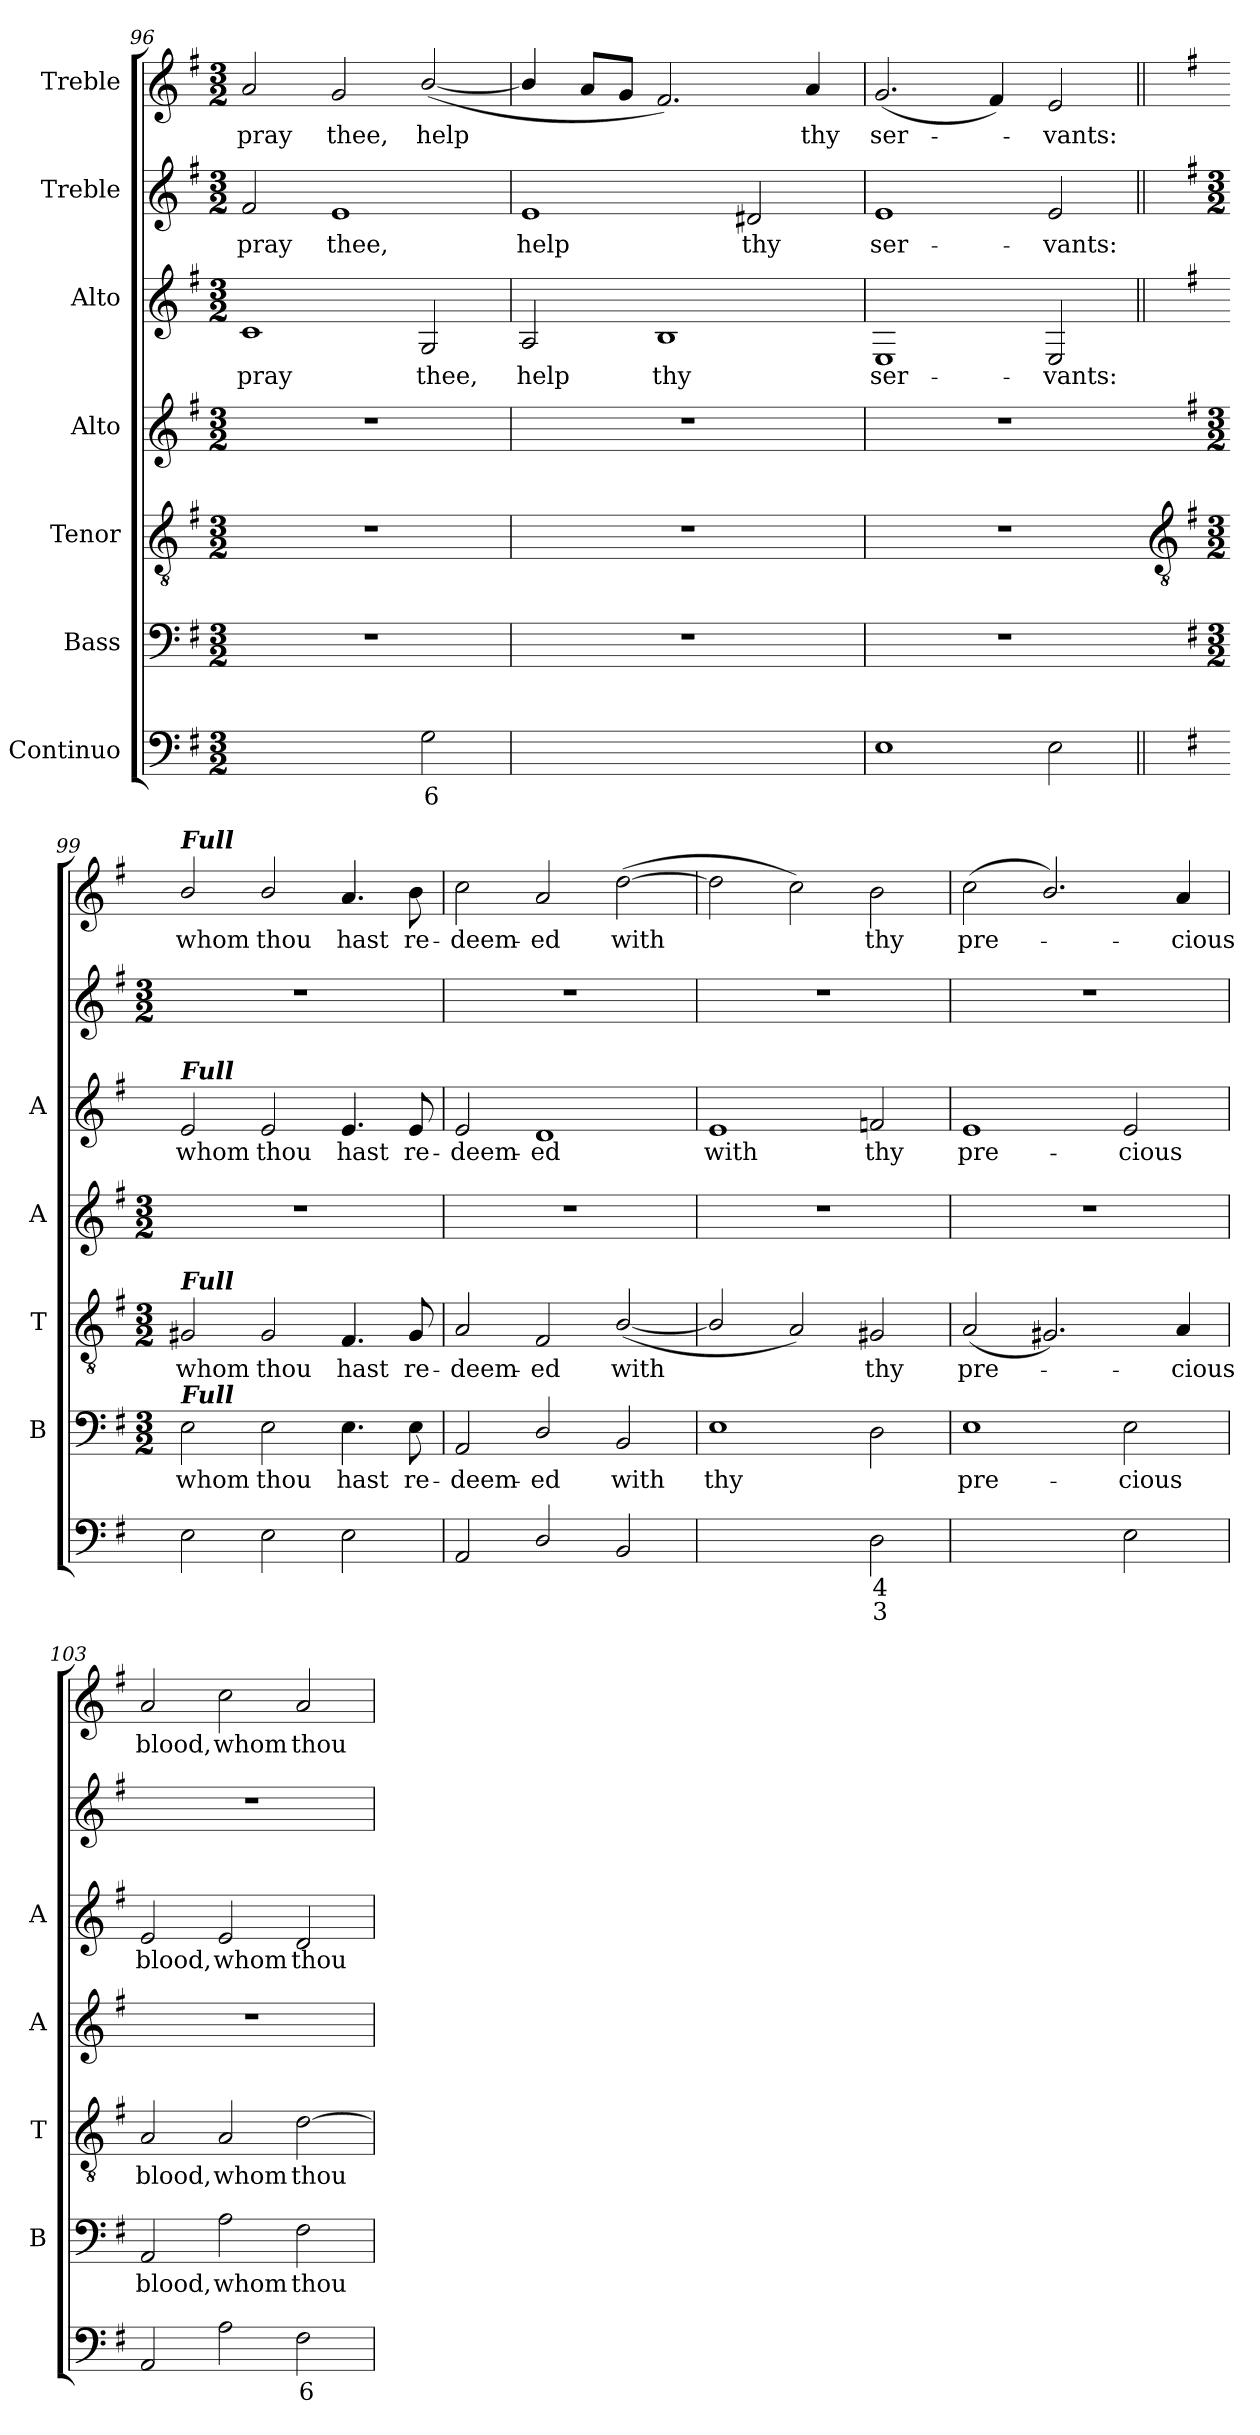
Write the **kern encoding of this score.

**kern	**text	**text	**kern	**text	**kern	**text	**kern	**kern	**text	**kern	**text	**kern	**text
*part7	*part7	*part7	*part6	*part6	*part5	*part5	*part4	*part3	*part3	*part2	*part2	*part1	*part1
*staff7	*staff7	*staff7	*staff6	*staff6	*staff5	*staff5	*staff4	*staff3	*staff3	*staff2	*staff2	*staff1	*staff1
*I"Continuo	*	*	*I"Bass	*	*I"Tenor	*	*I"Alto	*I"Alto	*	*I"Treble	*	*I"Treble	*
*	*	*	*I'B	*	*I'T	*	*I'A	*I'A	*	*	*	*	*
*clefF4	*	*	*clefF4	*	*clefGv2	*	*clefG2	*clefG2	*	*clefG2	*	*clefG2	*
*k[f#]	*	*	*k[f#]	*	*k[f#]	*	*k[f#]	*k[f#]	*	*k[f#]	*	*k[f#]	*
*G:	*	*	*G:	*	*G:	*	*G:	*G:	*	*G:	*	*G:	*
*M3/2	*	*	*M3/2	*	*M3/2	*	*M3/2	*M3/2	*	*M3/2	*	*M3/2	*
=96	=96	=96	=96	=96	=96	=96	=96	=96	=96	=96	=96	=96	=96
!	!LO:LY:b	!LO:LY:b	!	!	!	!	!	!	!LO:LY:b	!	!LO:LY:b	!	!LO:LY:b
[2cyy	6	4	1.r	.	1.r	.	1.r	1c	pray	2f#	pray	2a	pray
!	!LO:LY:b	!LO:LY:b	!	!	!	!	!	!	!	!	!LO:LY:b	!	!LO:LY:b
2cyy]	5	3	.	.	.	.	.	.	.	1e	thee,	2g	thee,
!	!LO:LY:b	!	!	!	!	!	!	!	!LO:LY:b	!	!	!	!LO:LY:b
2G	6	.	.	.	.	.	.	2G	thee,	.	.	(<[2b/	help
=97	=97	=97	=97	=97	=97	=97	=97	=97	=97	=97	=97	=97	=97
!	!LO:LY:b	!	!	!	!	!	!	!	!LO:LY:b	!	!LO:LY:b	!	!
[4Ayy	9	.	1.r	.	1.r	.	1.r	2A	help	1e	help	4b/]	.
!	!LO:LY:b	!	!	!	!	!	!	!	!	!	!	!	!
4Ayy]	8	.	.	.	.	.	.	.	.	.	.	8aL	.
.	.	.	.	.	.	.	.	.	.	.	.	8gJ	.
!	!LO:LY:b	!	!	!	!	!	!	!	!LO:LY:b	!	!	!	!
[2Byy	4	.	.	.	.	.	.	1B	thy	.	.	2.f#)	.
!	!LO:LY:b	!	!	!	!	!	!	!	!	!	!LO:LY:b	!	!
2Byy]	3	.	.	.	.	.	.	.	.	2d#X	thy	.	.
!	!	!	!	!	!	!	!	!	!	!	!	!	!LO:LY:b
.	.	.	.	.	.	.	.	.	.	.	.	4a	thy
=98	=98	=98	=98	=98	=98	=98	=98	=98	=98	=98	=98	=98	=98
!	!	!	!	!	!	!	!	!	!LO:LY:b	!	!LO:LY:b	!	!LO:LY:b
1E	.	.	1.r	.	1.r	.	1.r	1E	ser-	1e	ser-	(<2.g	ser-
.	.	.	.	.	.	.	.	.	.	.	.	4f#)	.
!	!	!	!	!	!	!	!	!	!LO:LY:b	!	!LO:LY:b	!	!LO:LY:b
2E	.	.	.	.	.	.	.	2E	-vants:	2e	-vants:	2e	vants:
!!LO:LB:g=z
=99||	=99||	=99||	=99	=99||	=99	=99||	=99	=99||	=99||	=99||	=99||	=99||	=99||
*	*	*	*	*	*clefGv2	*	*	*	*	*	*	*	*
*	*	*	*k[f#]	*	*k[f#]	*	*	*	*	*	*	*	*
*	*	*	*G:	*	*G:	*	*	*	*	*	*	*	*
*	*	*	*M3/2	*	*M3/2	*	*M3/2	*	*	*M3/2	*	*	*
!	!	!	!	!	!	!	!	!	!	!	!	!LO:TX:a:Bi:t=Full	!
!	!	!	!	!	!	!	!	!LO:TX:a:Bi:t=Full	!	!	!	!	!
!	!	!	!	!	!LO:TX:a:Bi:t=Full	!	!	!	!	!	!	!	!
!	!	!	!LO:TX:a:Bi:t=Full	!	!	!	!	!	!	!	!	!	!
!	!	!	!	!LO:LY:b	!	!LO:LY:b	!	!	!LO:LY:b	!	!	!	!LO:LY:b
2E	.	.	2E	whom	2G#X	whom	1.r	2e	whom	1.r	.	2b/	whom
!	!	!	!	!LO:LY:b	!	!LO:LY:b	!	!	!LO:LY:b	!	!	!	!LO:LY:b
2E	.	.	2E	thou	2G#	thou	.	2e	thou	.	.	2b/	thou
!	!	!	!	!LO:LY:b	!	!LO:LY:b	!	!	!LO:LY:b	!	!	!	!LO:LY:b
2E	.	.	4.E	hast	4.F#	hast	.	4.e	hast	.	.	4.a	hast
!	!	!	!	!LO:LY:b	!	!LO:LY:b	!	!	!LO:LY:b	!	!	!	!LO:LY:b
.	.	.	8E	re-	8G#	re-	.	8e	re-	.	.	8b	re-
=100	=100	=100	=100	=100	=100	=100	=100	=100	=100	=100	=100	=100	=100
!	!	!	!	!LO:LY:b	!	!LO:LY:b	!	!	!LO:LY:b	!	!	!	!LO:LY:b
2AA	.	.	2AA	-deem-	2A	-deem-	1.r	2e	-deem-	1.r	.	2cc	-deem-
!	!	!	!	!LO:LY:b	!	!LO:LY:b	!	!	!LO:LY:b	!	!	!	!LO:LY:b
2D/	.	.	2D/	-ed	2F#	-ed	.	1d	-ed	.	.	2a	-ed
!	!	!	!	!LO:LY:b	!	!LO:LY:b	!	!	!	!	!	!	!LO:LY:b
2BB	.	.	2BB	with	(<[2B/	with	.	.	.	.	.	(>[2dd	with
=101	=101	=101	=101	=101	=101	=101	=101	=101	=101	=101	=101	=101	=101
!	!LO:LY:b	!LO:LY:b	!	!LO:LY:b	!	!	!	!	!LO:LY:b	!	!	!	!
[2Eyy	7	3	1E	thy	2B/]	.	1.r	1e	with	1.r	.	2dd]	.
!	!LO:LY:b	!LO:LY:b	!	!	!	!	!	!	!	!	!	!	!
2Eyy]	6	4	.	.	2A)	.	.	.	.	.	.	2cc)	.
!	!LO:LY:b	!LO:LY:b	!	!	!	!LO:LY:b	!	!	!LO:LY:b	!	!	!	!LO:LY:b
2D	4	3	2D	.	2G#X	thy	.	2fn	thy	.	.	2b	thy
=102	=102	=102	=102	=102	=102	=102	=102	=102	=102	=102	=102	=102	=102
!	!LO:LY:b	!LO:LY:b	!	!LO:LY:b	!	!LO:LY:b	!	!	!LO:LY:b	!	!	!	!LO:LY:b
[2Eyy	6	4	1E	pre-	(<2A	pre-	1.r	1e	pre-	1.r	.	(<2cc	pre-
!	!LO:LY:b	!LO:LY:b	!	!	!	!	!	!	!	!	!	!	!
2Eyy]	5	3	.	.	2.G#X)	.	.	.	.	.	.	2.b/)	.
!	!	!	!	!LO:LY:b	!	!	!	!	!LO:LY:b	!	!	!	!
2E	.	.	2E	-cious	.	.	.	2e	-cious	.	.	.	.
!	!	!	!	!	!	!LO:LY:b	!	!	!	!	!	!	!LO:LY:b
.	.	.	.	.	4A	cious	.	.	.	.	.	4a	cious
=103	=103	=103	=103	=103	=103	=103	=103	=103	=103	=103	=103	=103	=103
!	!	!	!	!LO:LY:b	!	!LO:LY:b	!	!	!LO:LY:b	!	!	!	!LO:LY:b
2AA	.	.	2AA	blood,	2A	blood,	1.r	2e	blood,	1.r	.	2a	blood,
!	!	!	!	!LO:LY:b	!	!LO:LY:b	!	!	!LO:LY:b	!	!	!	!LO:LY:b
2A	.	.	2A	whom	2A	whom	.	2e	whom	.	.	2cc	whom
!	!LO:LY:b	!	!	!LO:LY:b	!	!LO:LY:b	!	!	!LO:LY:b	!	!	!	!LO:LY:b
2F#	6	.	2F#	thou	[2d	thou	.	2d	thou	.	.	2a	thou
=	=	=	=	=	=	=	=	=	=	=	=	=	=
*-	*-	*-	*-	*-	*-	*-	*-	*-	*-	*-	*-	*-	*-
